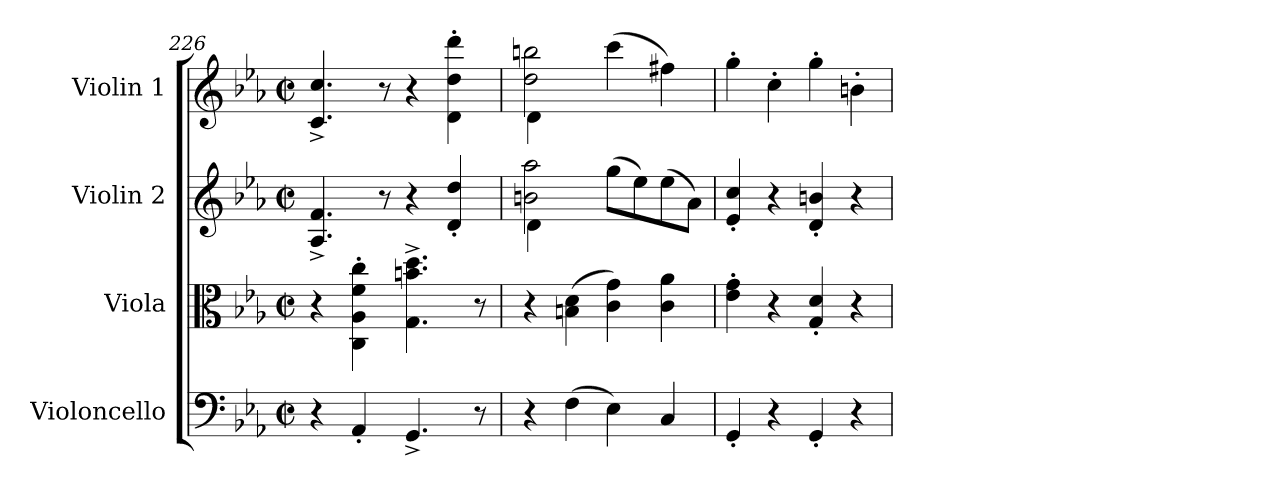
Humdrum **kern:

**kern	**kern	**kern	**kern
*part4	*part3	*part2	*part1
*staff4	*staff3	*staff2	*staff1
*I"Violoncello	*I"Viola	*I"Violin 2	*I"Violin 1
*I'Vc	*I'Vla	*I'Vln	*I'Vln
*clefF4	*clefC3	*clefG2	*clefG2
*k[b-e-a-]	*k[b-e-a-]	*k[b-e-a-]	*k[b-e-a-]
*M2/2	*M2/2	*M2/2	*M2/2
*met(c|)	*met(c|)	*met(c|)	*met(c|)
=226	=226	=226	=226
4r	4r	4.A-/^ 4.f/^	4.c/^ 4.cc/^
4AA-'/	4C\' 4A-\' 4f\' 4cc\'	.	.
.	.	8r	8r
4.GG^/	4.G\^ 4.bn\^ 4.dd\^	4r	4r
.	.	4d/' 4dd/'	4d\' 4dd\' 4ddd\'
8r	8r	.	.
=227	=227	=227	=227
*	*	*^	*^
4r	4r	2bn\ 2aa-\	4d\	2dd\ 2bbn\	4d\
(4F\	(4Bn\ 4d\	.	2.ryy	.	4ryy
4E-\)	4c\ 4g\)	(8gg\L	.	(4ccc\	2ryy
.	.	8ee-\)	.	.	.
4C/	4c\ 4a-\	(8ee-\	.	4ff#X\)	.
.	.	8a-\J)	.	.	.
*	*	*v	*v	*	*
*	*	*	*v	*v
=228	=228	=228	=228
4GG'/	4e-\' 4g\'	4e-/' 4cc/'	4gg'\
4r	4r	4r	4cc'\
4GG'/	4G/' 4d/'	4d/' 4bn/'	4gg'\
4r	4r	4r	4bn'\
=	=	=	=
*-	*-	*-	*-
